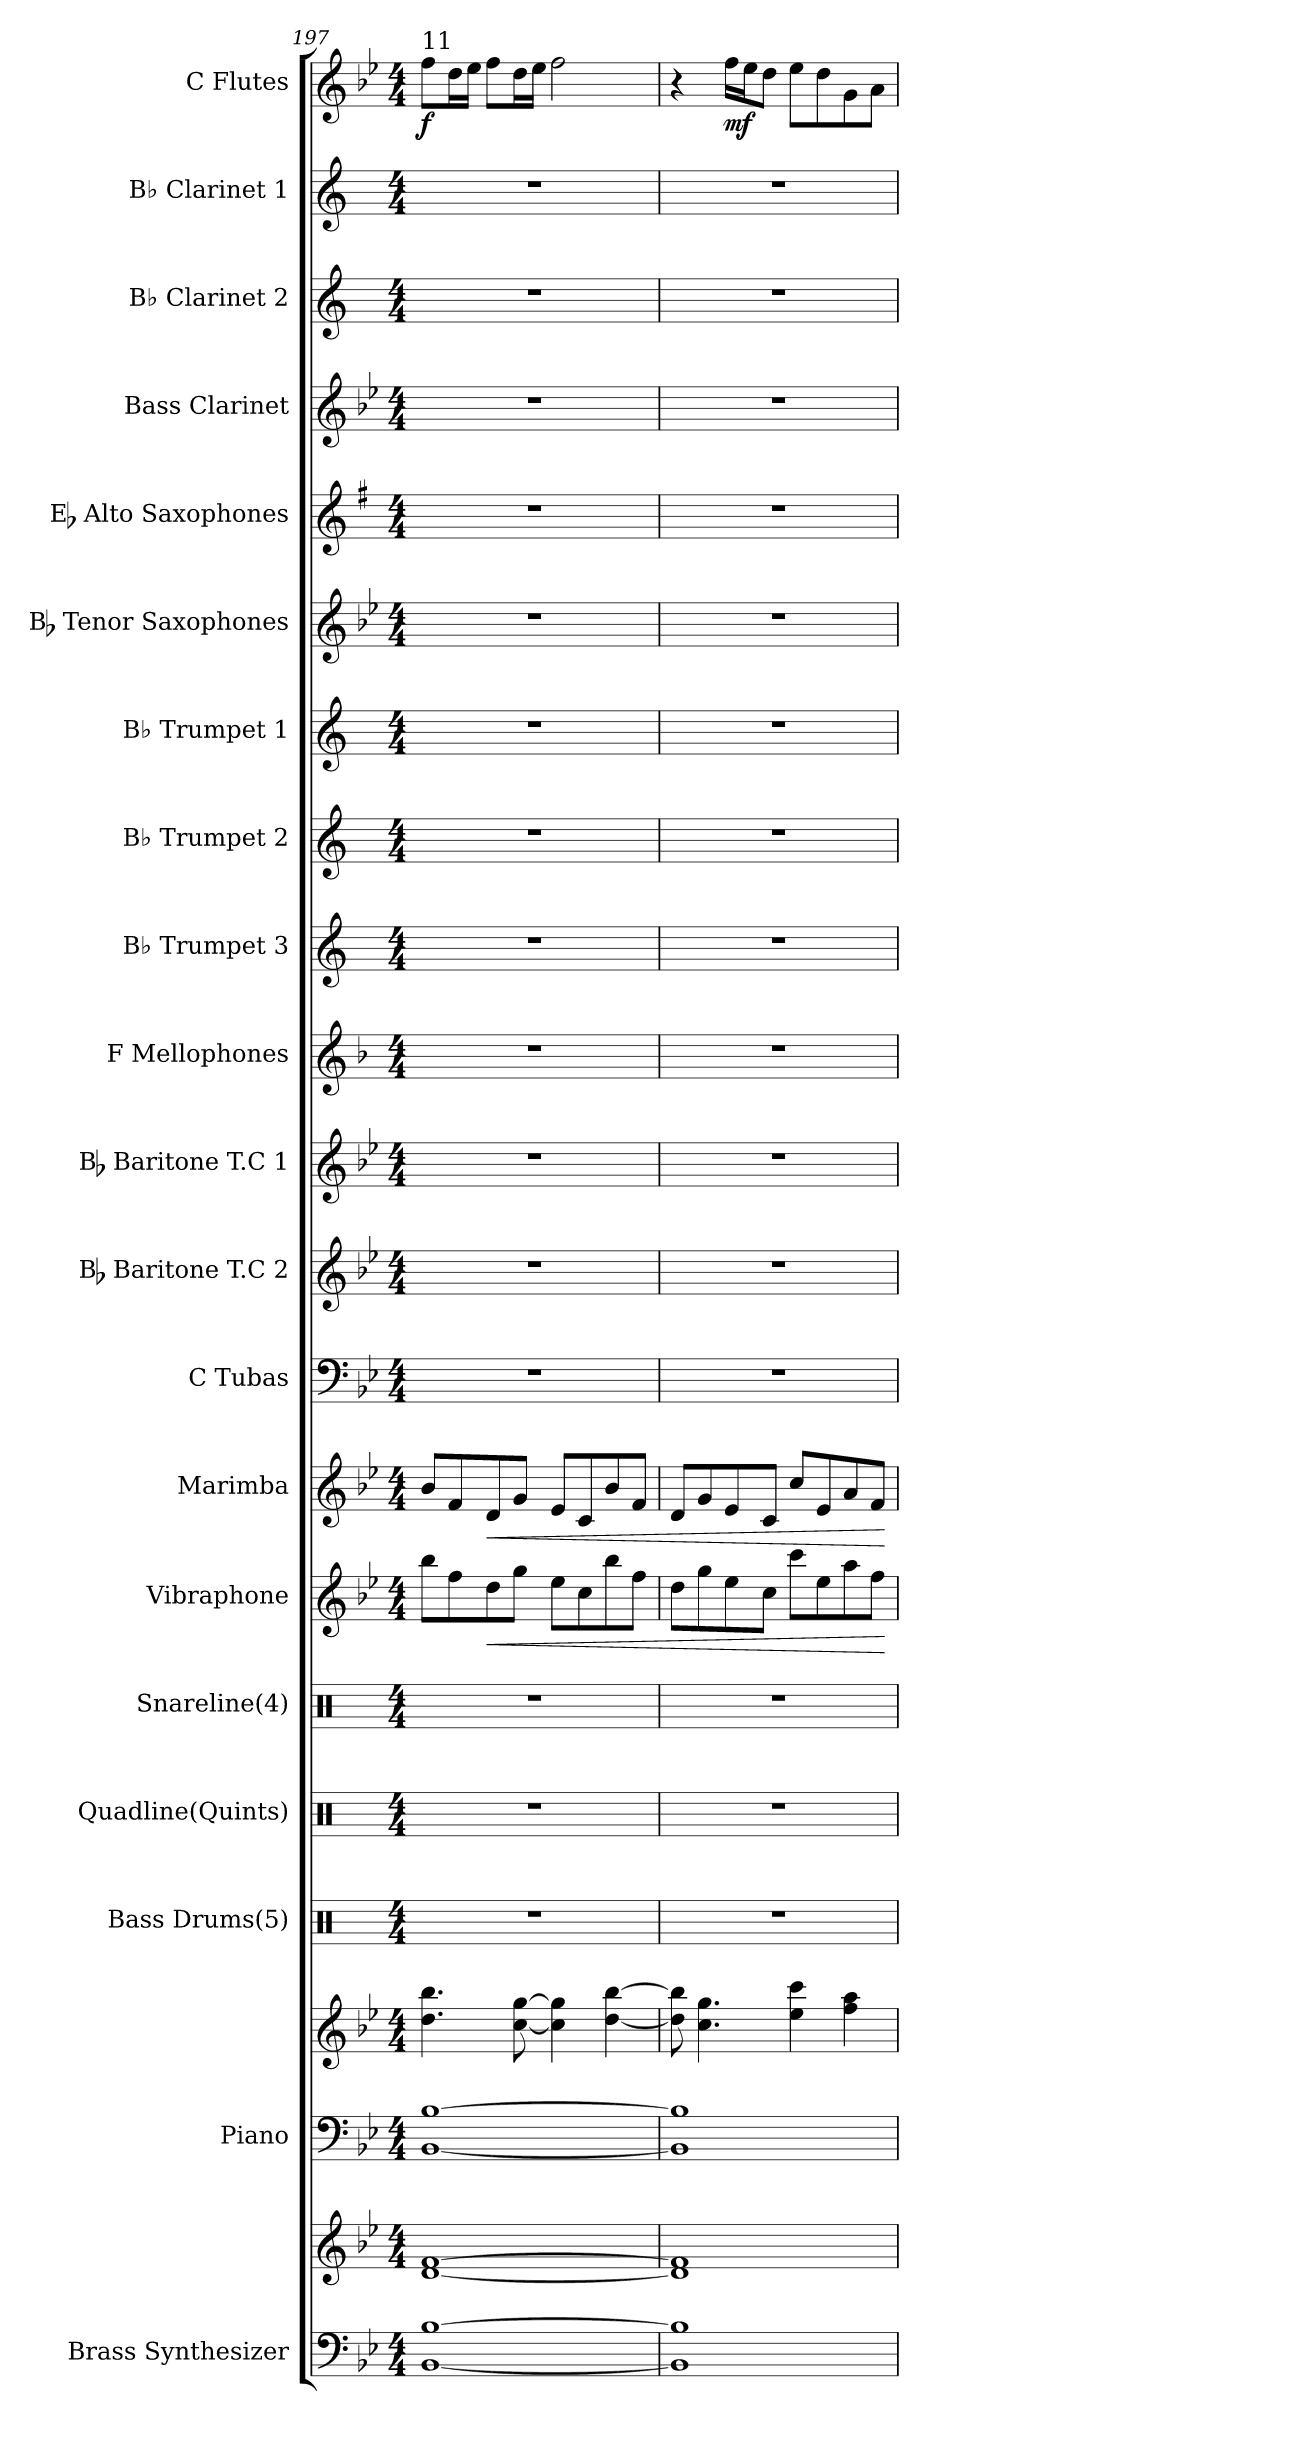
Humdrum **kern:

**kern	**kern	**kern	**kern	**kern	**kern	**kern	**kern	**dynam	**kern	**dynam	**kern	**kern	**kern	**kern	**kern	**kern	**kern	**kern	**kern	**kern	**kern	**kern	**kern	**dynam
*part20	*part20	*part19	*part19	*part18	*part17	*part16	*part15	*part15	*part14	*part14	*part13	*part12	*part11	*part10	*part9	*part8	*part7	*part6	*part5	*part4	*part3	*part2	*part1	*part1
*staff22	*staff21	*staff20	*staff19	*staff18	*staff17	*staff16	*staff15	*staff15	*staff14	*staff14	*staff13	*staff12	*staff11	*staff10	*staff9	*staff8	*staff7	*staff6	*staff5	*staff4	*staff3	*staff2	*staff1	*staff1
*I"Brass Synthesizer	*	*I"Piano	*	*I"Bass Drums(5)	*I"Quadline(Quints)	*I"Snareline(4)	*I"Vibraphone	*	*I"Marimba	*	*I"C Tubas	*I"Bb Baritone T.C 2	*I"Bb Baritone T.C 1	*I"F Mellophones	*I"B♭ Trumpet 3	*I"B♭ Trumpet 2	*I"B♭ Trumpet 1	*I"Bb Tenor Saxophones	*I"Eb Alto Saxophones	*I"Bass Clarinet	*I"B♭ Clarinet 2	*I"B♭ Clarinet 1	*I"C Flutes	*
*I'Synth.	*	*I'Pno.	*	*I'BD	*	*	*	*	*I'Marimba	*	*I'Tubas	*I'Baritone T.C 2	*I'Baritone T.C 1	*I'Mello	*I'B♭ Tpt. 3	*I'B♭ Tpt. 2	*I'B♭ Tpt. 1	*I'Tenor Saxes	*I'Alto Saxes	*I'B. Cl.	*I'B♭ Cl. 2	*I'B♭ Cl. 1	*I'Flutes	*
*clefF4	*clefG2	*clefF4	*clefG2	*clefX	*clefX	*clefX	*clefG2	*	*clefG2	*	*clefF4	*clefG2	*clefG2	*clefG2	*clefG2	*clefG2	*clefG2	*clefG2	*clefG2	*clefG2	*clefG2	*clefG2	*clefG2	*
*	*	*	*	*	*	*	*	*	*	*	*	*ITrd8c14	*ITrd8c14	*ITrd4c7	*ITrd1c2	*ITrd1c2	*ITrd1c2	*ITrd8c14	*ITrd5c9	*ITrd8c14	*ITrd1c2	*ITrd1c2	*	*
*k[b-e-]	*k[b-e-]	*k[b-e-]	*k[b-e-]	*k[]	*k[]	*k[]	*k[b-e-]	*	*k[b-e-]	*	*k[b-e-]	*k[b-e-]	*k[b-e-]	*k[b-e-]	*k[b-e-]	*k[b-e-]	*k[b-e-]	*k[b-e-]	*k[b-e-]	*k[b-e-]	*k[b-e-]	*k[b-e-]	*k[b-e-]	*
*M4/4	*M4/4	*M4/4	*M4/4	*M4/4	*M4/4	*M4/4	*M4/4	*	*M4/4	*	*M4/4	*M4/4	*M4/4	*M4/4	*M4/4	*M4/4	*M4/4	*M4/4	*M4/4	*M4/4	*M4/4	*M4/4	*M4/4	*
=197	=197	=197	=197	=197	=197	=197	=197	=197	=197	=197	=197	=197	=197	=197	=197	=197	=197	=197	=197	=197	=197	=197	=197	=197
!	!	!	!	!	!	!	!	!	!	!	!	!	!	!	!	!	!	!	!	!	!	!	!LO:TX:a:t=11	!
!	!	!	!	!	!	!	!	!LO:DY:b	!	!LO:DY:b	!	!	!	!	!	!	!	!	!	!	!	!	!	!LO:DY:b
[1BB- [1B-	[1d [1f	[1BB- [1B-	4.dd\ 4.bb-\	1r	1r	1r	8bb-\L	other-dynamics	8b-/L	other-dynamics	1r	1r	1r	1r	1r	1r	1r	1r	1r	1r	1r	1r	8ff\L	f
.	.	.	.	.	.	.	8ff\	.	8f/	.	.	.	.	.	.	.	.	.	.	.	.	.	16dd\L	.
.	.	.	.	.	.	.	.	.	.	.	.	.	.	.	.	.	.	.	.	.	.	.	16ee-\JJ	.
!	!	!	!	!	!	!	!	!LO:HP:b	!	!LO:HP:b	!	!	!	!	!	!	!	!	!	!	!	!	!	!
.	.	.	.	.	.	.	8dd\	<	8d/	<	.	.	.	.	.	.	.	.	.	.	.	.	8ff\L	.
.	.	.	[8cc\ [8gg\	.	.	.	8gg\J	.	8g/J	.	.	.	.	.	.	.	.	.	.	.	.	.	16dd\L	.
.	.	.	.	.	.	.	.	.	.	.	.	.	.	.	.	.	.	.	.	.	.	.	16ee-\JJ	.
.	.	.	4cc\] 4gg\]	.	.	.	8ee-\L	.	8e-/L	.	.	.	.	.	.	.	.	.	.	.	.	.	2ff\	.
.	.	.	.	.	.	.	8cc\	.	8c/	.	.	.	.	.	.	.	.	.	.	.	.	.	.	.
.	.	.	[4dd\ [4bb-\	.	.	.	8bb-\	.	8b-/	.	.	.	.	.	.	.	.	.	.	.	.	.	.	.
.	.	.	.	.	.	.	8ff\J	.	8f/J	.	.	.	.	.	.	.	.	.	.	.	.	.	.	.
!!LO:PB:g=z
=198	=198	=198	=198	=198	=198	=198	=198	=198	=198	=198	=198	=198	=198	=198	=198	=198	=198	=198	=198	=198	=198	=198	=198	=198
1BB-] 1B-]	1d] 1f]	1BB-] 1B-]	8dd\] 8bb-\]	1r	1r	1r	8dd\L	.	8d/L	.	1r	1r	1r	1r	1r	1r	1r	1r	1r	1r	1r	1r	4r	.
.	.	.	4.cc\ 4.gg\	.	.	.	8gg\	.	8g/	.	.	.	.	.	.	.	.	.	.	.	.	.	.	.
!	!	!	!	!	!	!	!	!	!	!	!	!	!	!	!	!	!	!	!	!	!	!	!	!LO:DY:b
.	.	.	.	.	.	.	8ee-\	.	8e-/	.	.	.	.	.	.	.	.	.	.	.	.	.	16ff\LL	mf
.	.	.	.	.	.	.	.	.	.	.	.	.	.	.	.	.	.	.	.	.	.	.	16ee-\J	.
.	.	.	.	.	.	.	8cc\J	.	8c/J	.	.	.	.	.	.	.	.	.	.	.	.	.	8dd\J	.
.	.	.	4ee-\ 4ccc\	.	.	.	8ccc\L	.	8cc/L	.	.	.	.	.	.	.	.	.	.	.	.	.	8ee-\L	.
.	.	.	.	.	.	.	8ee-\	.	8e-/	.	.	.	.	.	.	.	.	.	.	.	.	.	8dd\	.
.	.	.	4ff\ 4aa\	.	.	.	8aa\	.	8a/	.	.	.	.	.	.	.	.	.	.	.	.	.	8g\	.
.	.	.	.	.	.	.	8ff\J	.	8f/J	.	.	.	.	.	.	.	.	.	.	.	.	.	8a\J	.
.	.	.	.	.	.	.	.	[	.	[	.	.	.	.	.	.	.	.	.	.	.	.	.	.
=	=	=	=	=	=	=	=	=	=	=	=	=	=	=	=	=	=	=	=	=	=	=	=	=
*-	*-	*-	*-	*-	*-	*-	*-	*-	*-	*-	*-	*-	*-	*-	*-	*-	*-	*-	*-	*-	*-	*-	*-	*-
